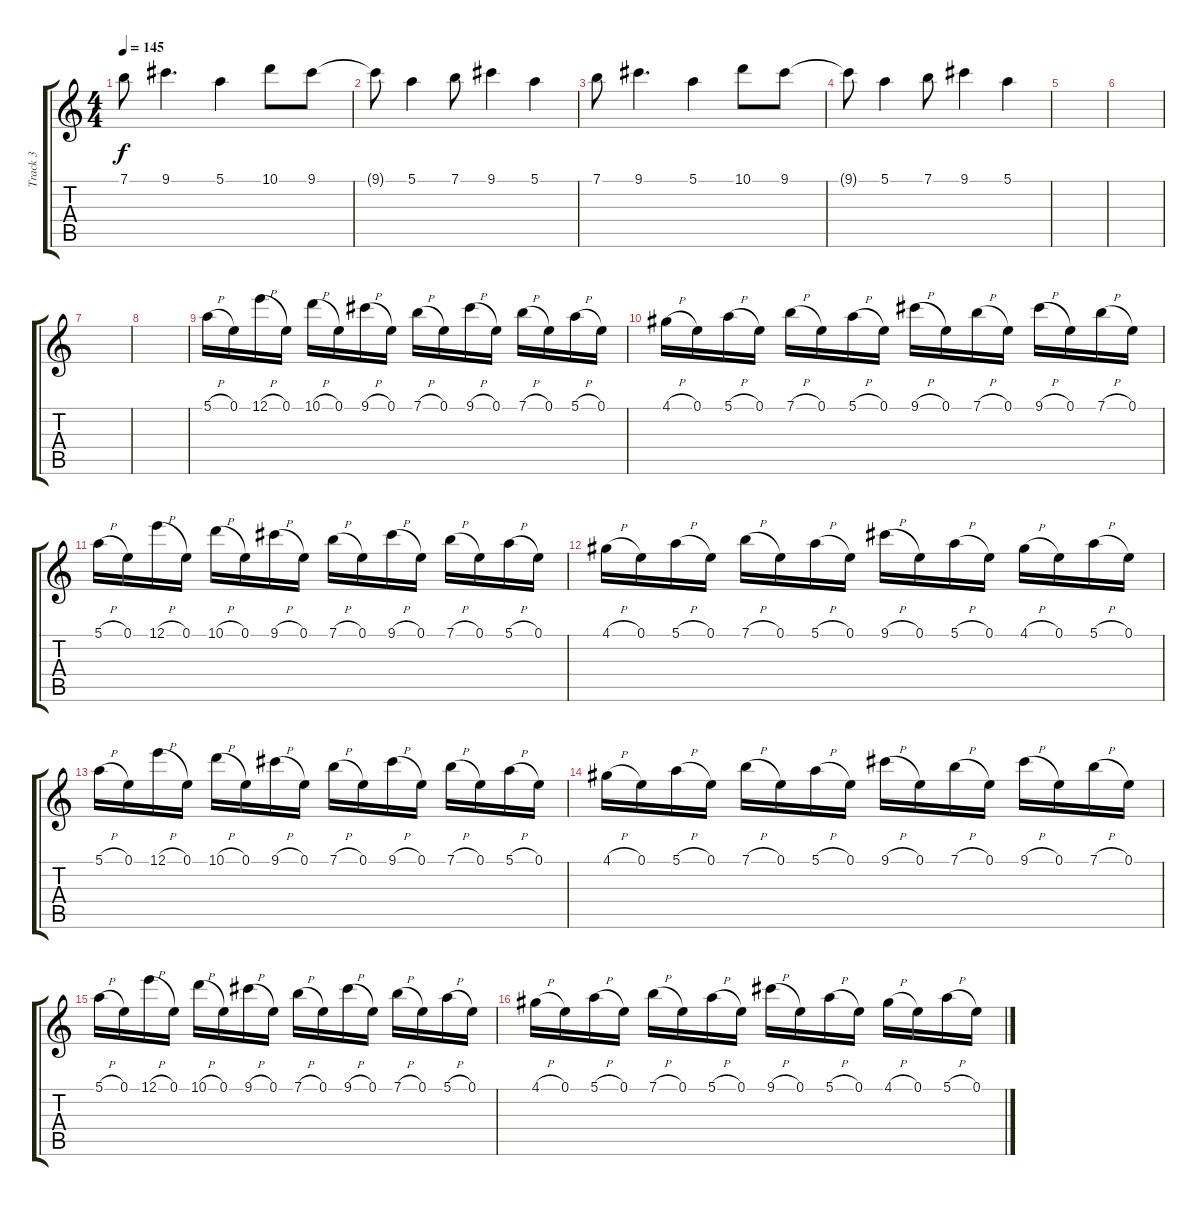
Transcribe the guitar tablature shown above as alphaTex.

\track ("Track 3" "Track 3") {instrument distortionguitar}
\staff {score tabs}
\tuning (E4 B3 G3 D3 A2 E2) {hide}
\ts (4 4)
\tempo 145
\clef g2
\ks c
7.1.8{dy f} 9.1.4{d} 5.1.4 10.1.8 9.1.8 |
9.1{t}.8 5.1.4 7.1.8 9.1.4 5.1.4 |
7.1.8 9.1.4{d} 5.1.4 10.1.8 9.1.8 |
9.1{t}.8 5.1.4 7.1.8 9.1.4 5.1.4 |
|
|
|
|
5.1{h}.16 0.1.16 12.1{h}.16 0.1.16 10.1{h}.16 0.1.16 9.1{h}.16 0.1.16 7.1{h}.16 0.1.16 9.1{h}.16 0.1.16 7.1{h}.16 0.1.16 5.1{h}.16 0.1.16 |
4.1{h}.16 0.1.16 5.1{h}.16 0.1.16 7.1{h}.16 0.1.16 5.1{h}.16 0.1.16 9.1{h}.16 0.1.16 7.1{h}.16 0.1.16 9.1{h}.16 0.1.16 7.1{h}.16 0.1.16 |
5.1{h}.16 0.1.16 12.1{h}.16 0.1.16 10.1{h}.16 0.1.16 9.1{h}.16 0.1.16 7.1{h}.16 0.1.16 9.1{h}.16 0.1.16 7.1{h}.16 0.1.16 5.1{h}.16 0.1.16 |
4.1{h}.16 0.1.16 5.1{h}.16 0.1.16 7.1{h}.16 0.1.16 5.1{h}.16 0.1.16 9.1{h}.16 0.1.16 5.1{h}.16 0.1.16 4.1{h}.16 0.1.16 5.1{h}.16 0.1.16 |
5.1{h}.16 0.1.16 12.1{h}.16 0.1.16 10.1{h}.16 0.1.16 9.1{h}.16 0.1.16 7.1{h}.16 0.1.16 9.1{h}.16 0.1.16 7.1{h}.16 0.1.16 5.1{h}.16 0.1.16 |
4.1{h}.16 0.1.16 5.1{h}.16 0.1.16 7.1{h}.16 0.1.16 5.1{h}.16 0.1.16 9.1{h}.16 0.1.16 7.1{h}.16 0.1.16 9.1{h}.16 0.1.16 7.1{h}.16 0.1.16 |
5.1{h}.16 0.1.16 12.1{h}.16 0.1.16 10.1{h}.16 0.1.16 9.1{h}.16 0.1.16 7.1{h}.16 0.1.16 9.1{h}.16 0.1.16 7.1{h}.16 0.1.16 5.1{h}.16 0.1.16 |
4.1{h}.16 0.1.16 5.1{h}.16 0.1.16 7.1{h}.16 0.1.16 5.1{h}.16 0.1.16 9.1{h}.16 0.1.16 5.1{h}.16 0.1.16 4.1{h}.16 0.1.16 5.1{h}.16 0.1.16
